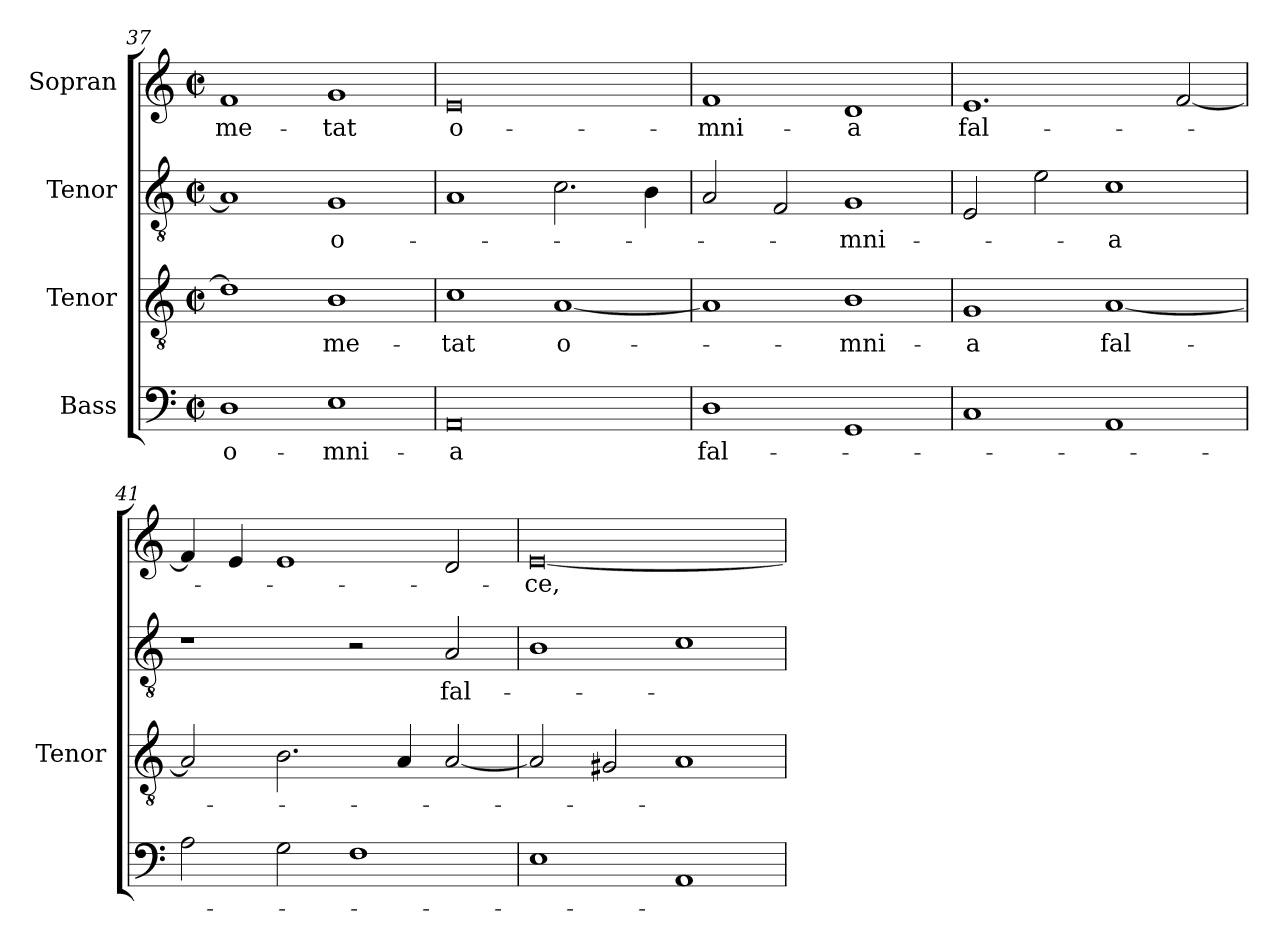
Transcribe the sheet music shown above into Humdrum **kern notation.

**kern	**text	**kern	**text	**kern	**text	**kern	**text
*part4	*part4	*part3	*part3	*part2	*part2	*part1	*part1
*staff4	*staff4	*staff3	*staff3	*staff2	*staff2	*staff1	*staff1
*I"Bass	*	*I"Tenor	*	*I"Tenor	*	*I"Sopran	*
*	*	*I'Tenor	*	*	*	*	*
*clefF4	*	*clefGv2	*	*clefGv2	*	*clefG2	*
*	*	*ITrd7c12	*	*ITrd7c12	*	*	*
*k[]	*	*k[]	*	*k[]	*	*k[]	*
*M2/2	*	*M2/2	*	*M2/2	*	*M2/2	*
*met(c|)	*	*met(c|)	*	*met(c|)	*	*met(c|)	*
=37	=37	=37	=37	=37	=37	=37	=37
!	!LO:LY:b:color=#000000	!	!	!	!	!	!
!	!	!	!	!	!	!	!LO:LY:b:color=#000000
1Di	o-	1Di]	.	1AAi]	.	1fi	me-
!	!LO:LY:b:color=#000000	!	!	!	!	!	!
!	!	!	!LO:LY:b:color=#000000	!	!	!	!
!	!	!	!	!	!LO:LY:b:color=#000000	!	!
!	!	!	!	!	!	!	!LO:LY:b:color=#000000
1Ei	-mni-	1BBi	me-	1GGi	o-	1gi	-tat
=38	=38	=38	=38	=38	=38	=38	=38
!	!LO:LY:b:color=#000000	!	!	!	!	!	!
!	!	!	!LO:LY:b:color=#000000	!	!	!	!
!	!	!	!	!	!	!	!LO:LY:b:color=#000000
0AAi	-a	1Ci	-tat	1AAi	.	0ei	o-
!	!	!	!LO:LY:b:color=#000000	!	!	!	!
.	.	[<1AAi	o-	2.Ci\	.	.	.
.	.	.	.	4BBi\	.	.	.
=39	=39	=39	=39	=39	=39	=39	=39
!	!LO:LY:b:color=#000000	!	!	!	!	!	!
!	!	!	!	!	!	!	!LO:LY:b:color=#000000
1Di	fal-	1AAi]	.	2AAi/	.	1fi	-mni-
.	.	.	.	2FFi/	.	.	.
!	!	!	!LO:LY:b:color=#000000	!	!	!	!
!	!	!	!	!	!LO:LY:b:color=#000000	!	!
!	!	!	!	!	!	!	!LO:LY:b:color=#000000
1GGi	.	1BBi	-mni-	1GGi	-mni-	1di	-a
=40	=40	=40	=40	=40	=40	=40	=40
!	!	!	!LO:LY:b:color=#000000	!	!	!	!
!	!	!	!	!	!	!	!LO:LY:b:color=#000000
1Ci	.	1GGi	-a	2EEi/	.	1.ei	fal-
.	.	.	.	2Ei\	.	.	.
!	!	!	!LO:LY:b:color=#000000	!	!	!	!
!	!	!	!	!	!LO:LY:b:color=#000000	!	!
1AAi	.	[<1AAi	fal-	1Ci	-a	.	.
.	.	.	.	.	.	[<2fi/	.
!!LO:LB:g=z
=41	=41	=41	=41	=41	=41	=41	=41
2Ai\	.	2AAi/]	.	1r	.	4fi/]	.
.	.	.	.	.	.	4ei/	.
2Gi\	.	2.BBi\	.	.	.	1ei	.
1Fi	.	.	.	2r	.	.	.
.	.	4AAi/	.	.	.	.	.
!	!	!	!	!	!LO:LY:b:color=#000000	!	!
.	.	[<2AAi/	.	2AAi/	fal-	2di/	.
=42	=42	=42	=42	=42	=42	=42	=42
!	!	!	!	!	!	!	!LO:LY:b:color=#000000
1Ei	.	2AAi/]	.	1BBi	.	[<0ei	-ce,
.	.	2GG#Xi/	.	.	.	.	.
1AAi	.	1AAi	.	1Ci	.	.	.
=	=	=	=	=	=	=	=
*-	*-	*-	*-	*-	*-	*-	*-
